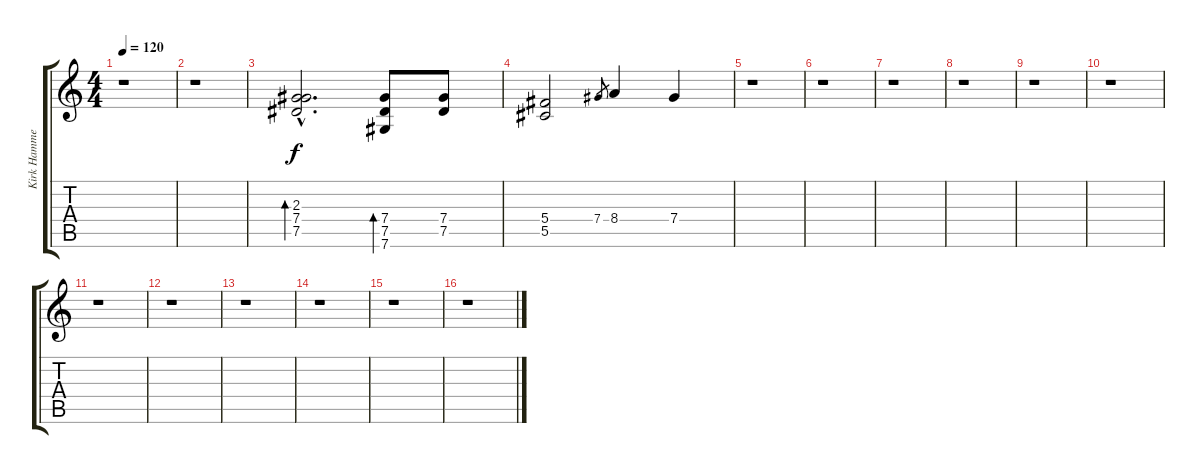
\track ("Kirk Hammett clean" "Kirk Hamme") {instrument electricguitarclean}
\staff {score tabs}
\tuning (Eb4 Bb3 Gb3 Db3 Ab2 Db2) {hide}
\ts (4 4)
\tempo 120
\clef g2
\ks c
r.1{dy f} |
r.1 |
(2.3{hac} 7.4{hac} 7.5{hac}).2{d bd 120} (7.4 7.5 7.6).8{bd 240} (7.4 7.5).8 |
(5.4 5.5).2 7.4.8{gr} 8.4.4 7.4.4 |
r.1 |
r.1 |
r.1 |
r.1 |
r.1 |
r.1 |
r.1 |
r.1 |
r.1 |
r.1 |
r.1 |
r.1
